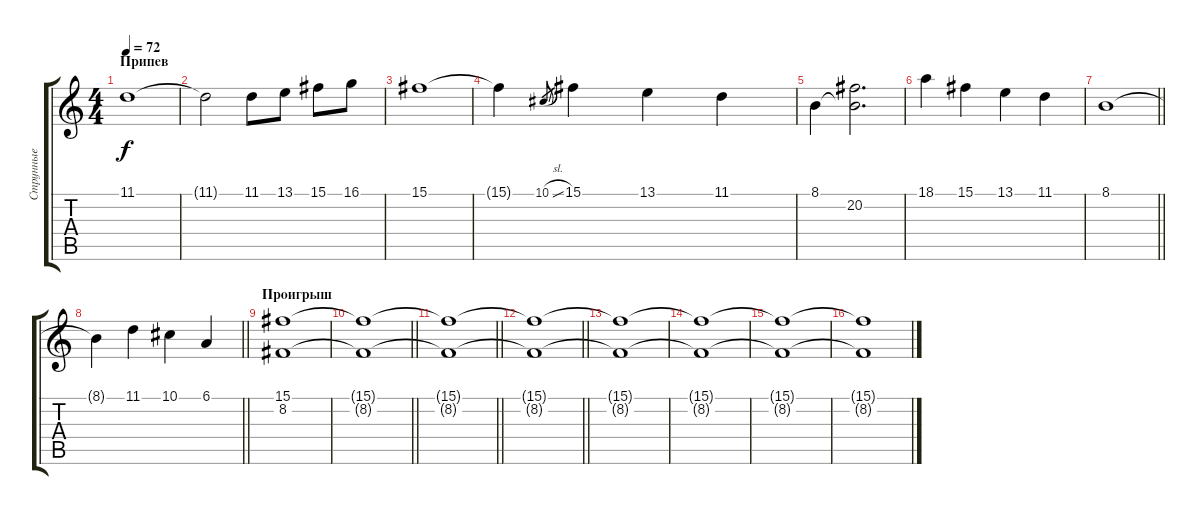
\track ("Струнные" "Струнные") {instrument synthstrings1}
\staff {score tabs}
\tuning (Eb4 Bb3 Gb3 Db3 Ab2 Eb2) {hide}
\ts (4 4)
\section ("" "Припев")
\tempo 72
\clef g2
\ks c
11.1.1{dy f} |
11.1{t}.2 11.1.8 13.1.8 15.1.8 16.1.8 |
15.1.1 |
15.1{t}.4 10.1{sl}.8{gr} 15.1.4 13.1.4 11.1.4 |
8.1.4 (8.1{t} 20.2).2{d} |
18.1.4 15.1.4 13.1.4 11.1.4 |
\barLineRight lightlight
8.1.1 |
\barLineRight lightlight
8.1{t}.4 11.1.4 10.1.4 6.1.4 |
\section ("" "Проигрыш")
(15.1 8.2).1 |
\barLineRight lightlight
(15.1{t} 8.2{t}).1 |
\barLineRight lightlight
(15.1{t} 8.2{t}).1 |
\barLineRight lightlight
(15.1{t} 8.2{t}).1 |
(15.1{t} 8.2{t}).1 |
(15.1{t} 8.2{t}).1 |
(15.1{t} 8.2{t}).1 |
(15.1{t} 8.2{t}).1
